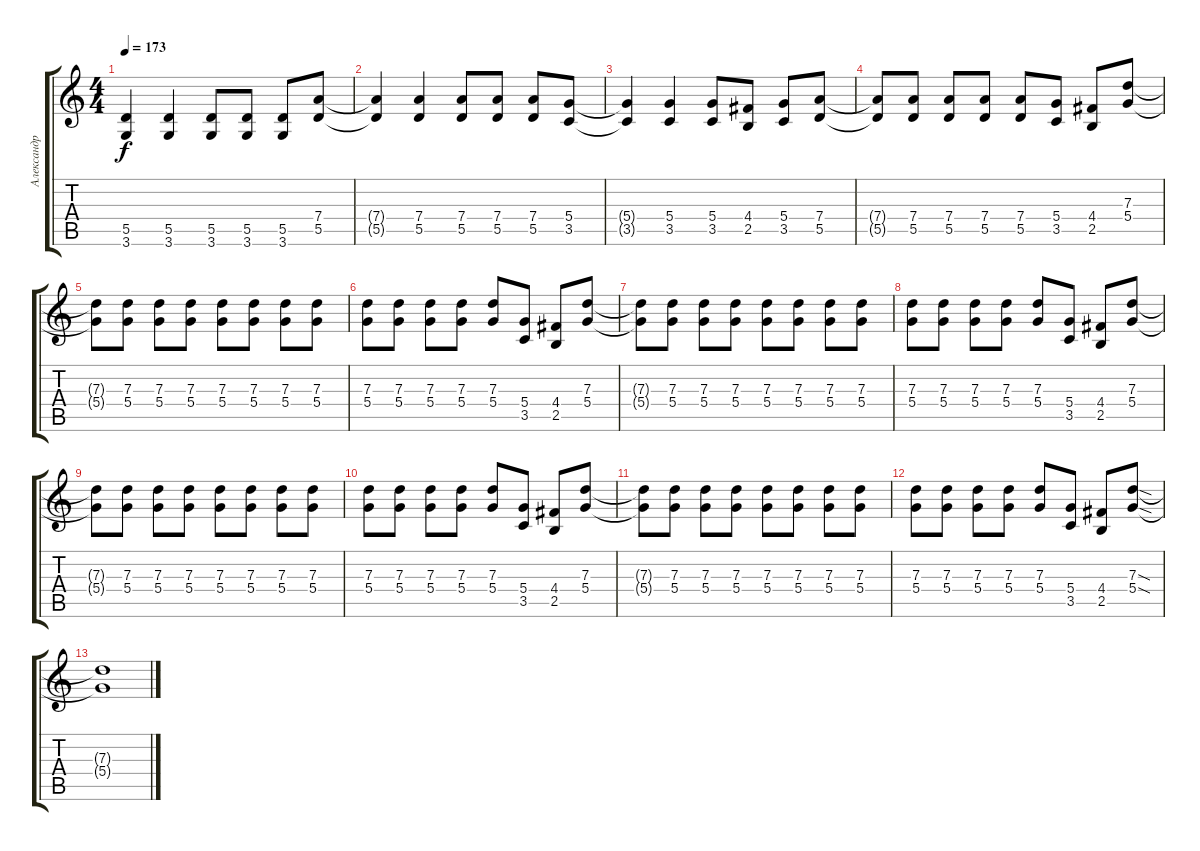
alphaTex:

\track ("Александр Голанд" "Александр ") {instrument distortionguitar}
\staff {score tabs}
\tuning (E4 B3 G3 D3 A2 E2) {hide}
\ts (4 4)
\tempo 173
\clef g2
\ks c
(5.5{t} 3.6{t}).4{dy f} (5.5 3.6).4 (5.5 3.6).8 (5.5 3.6).8 (5.5 3.6).8 (7.4 5.5).8 |
(7.4{t} 5.5{t}).4 (7.4 5.5).4 (7.4 5.5).8 (7.4 5.5).8 (7.4 5.5).8 (5.4 3.5).8 |
(5.4{t} 3.5{t}).4 (5.4 3.5).4 (5.4 3.5).8 (4.4 2.5).8 (5.4 3.5).8 (7.4 5.5).8 |
(7.4{t} 5.5{t}).8 (7.4 5.5).8 (7.4 5.5).8 (7.4 5.5).8 (7.4 5.5).8 (5.4 3.5).8 (4.4 2.5).8 (7.3 5.4).8 |
(7.3{t} 5.4{t}).8 (7.3 5.4).8 (7.3 5.4).8 (7.3 5.4).8 (7.3 5.4).8 (7.3 5.4).8 (7.3 5.4).8 (7.3 5.4).8 |
(7.3 5.4).8 (7.3 5.4).8 (7.3 5.4).8 (7.3 5.4).8 (7.3 5.4).8 (5.4 3.5).8 (4.4 2.5).8 (7.3 5.4).8 |
(7.3{t} 5.4{t}).8 (7.3 5.4).8 (7.3 5.4).8 (7.3 5.4).8 (7.3 5.4).8 (7.3 5.4).8 (7.3 5.4).8 (7.3 5.4).8 |
(7.3 5.4).8 (7.3 5.4).8 (7.3 5.4).8 (7.3 5.4).8 (7.3 5.4).8 (5.4 3.5).8 (4.4 2.5).8 (7.3 5.4).8 |
(7.3{t} 5.4{t}).8 (7.3 5.4).8 (7.3 5.4).8 (7.3 5.4).8 (7.3 5.4).8 (7.3 5.4).8 (7.3 5.4).8 (7.3 5.4).8 |
(7.3 5.4).8 (7.3 5.4).8 (7.3 5.4).8 (7.3 5.4).8 (7.3 5.4).8 (5.4 3.5).8 (4.4 2.5).8 (7.3 5.4).8 |
(7.3{t} 5.4{t}).8 (7.3 5.4).8 (7.3 5.4).8 (7.3 5.4).8 (7.3 5.4).8 (7.3 5.4).8 (7.3 5.4).8 (7.3 5.4).8 |
(7.3 5.4).8 (7.3 5.4).8 (7.3 5.4).8 (7.3 5.4).8 (7.3 5.4).8 (5.4 3.5).8 (4.4 2.5).8 (7.3{sod} 5.4{sod}).8 |
(7.3{t} 5.4{t}).1
